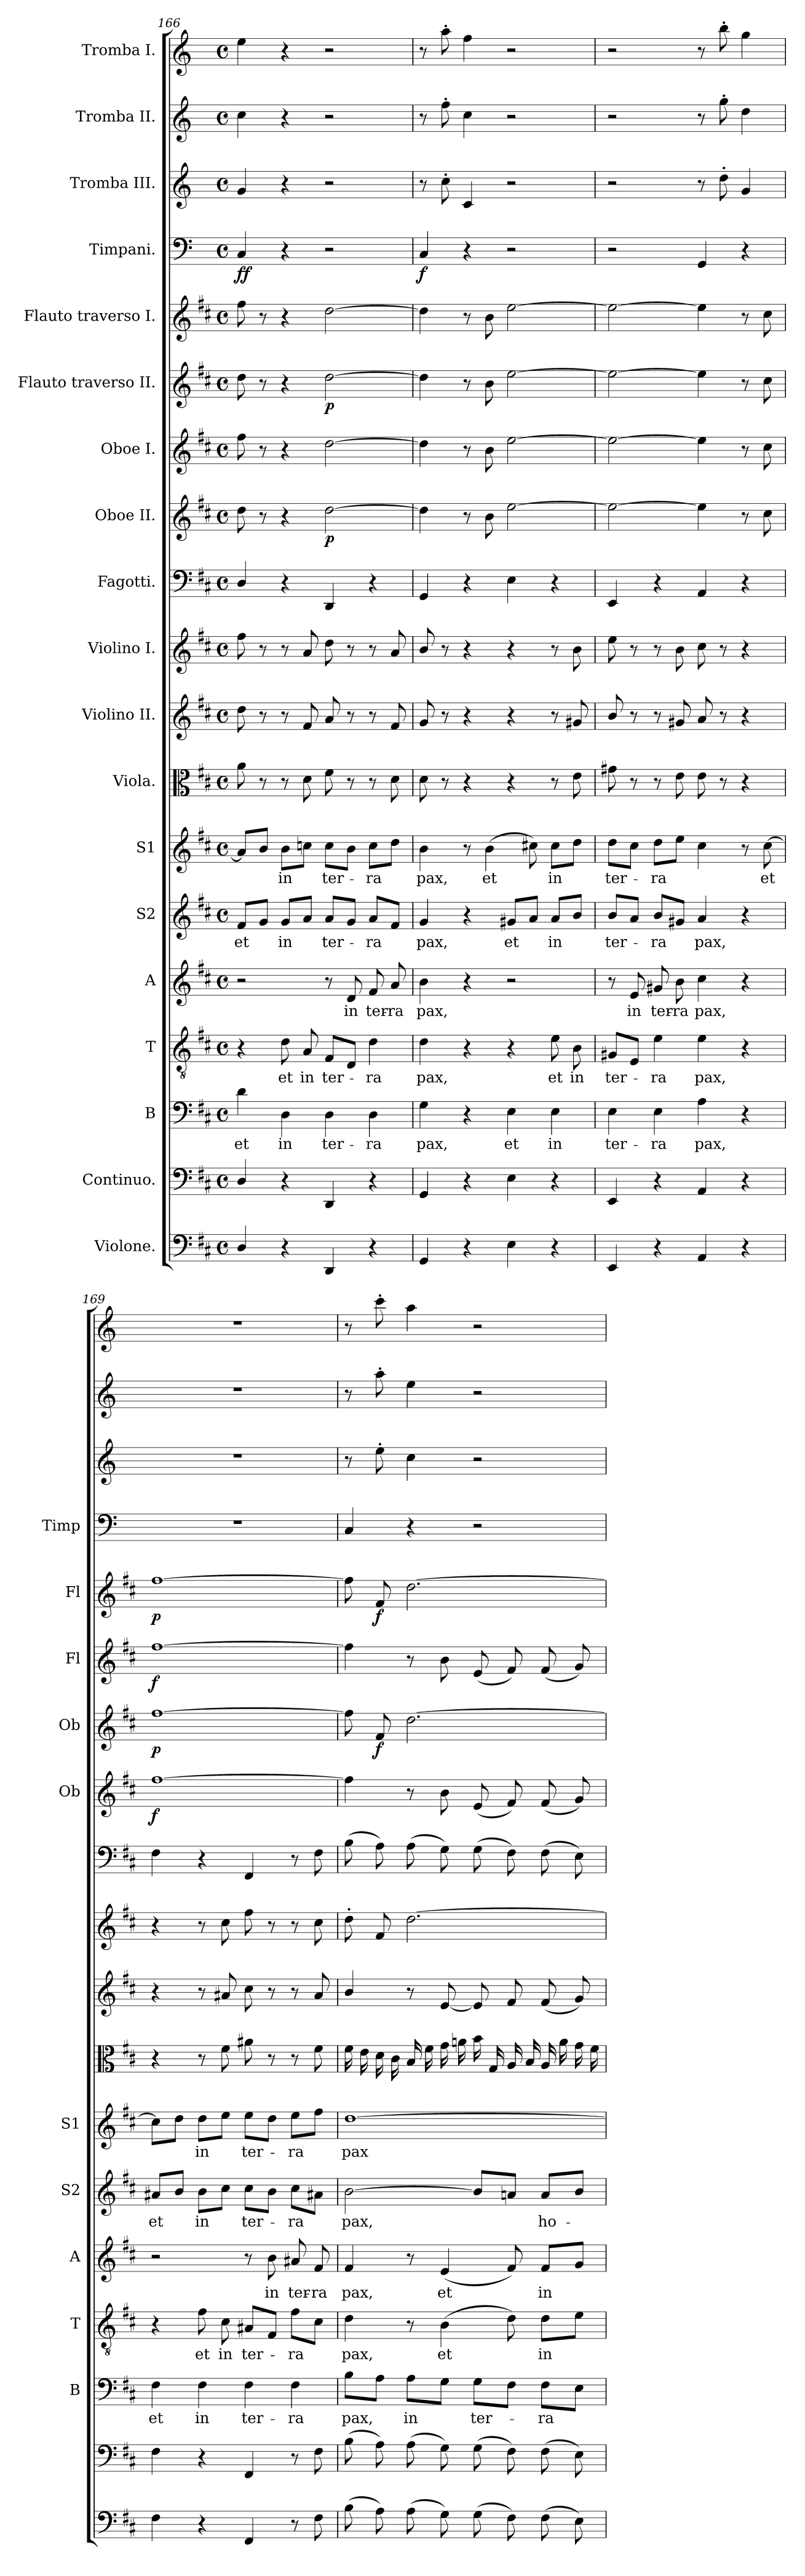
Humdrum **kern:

**kern	**kern	**kern	**text	**kern	**text	**kern	**text	**kern	**text	**kern	**text	**kern	**kern	**kern	**kern	**kern	**dynam	**kern	**dynam	**kern	**dynam	**kern	**dynam	**kern	**dynam	**kern	**kern	**kern
*part19	*part18	*part17	*part17	*part16	*part16	*part15	*part15	*part14	*part14	*part13	*part13	*part12	*part11	*part10	*part9	*part8	*part8	*part7	*part7	*part6	*part6	*part5	*part5	*part4	*part4	*part3	*part2	*part1
*staff19	*staff18	*staff17	*staff17	*staff16	*staff16	*staff15	*staff15	*staff14	*staff14	*staff13	*staff13	*staff12	*staff11	*staff10	*staff9	*staff8	*staff8	*staff7	*staff7	*staff6	*staff6	*staff5	*staff5	*staff4	*staff4	*staff3	*staff2	*staff1
*I"Violone.	*I"Continuo.	*I"B	*	*I"T	*	*I"A	*	*I"S2	*	*I"S1	*	*I"Viola.	*I"Violino II.	*I"Violino I.	*I"Fagotti.	*I"Oboe II.	*	*I"Oboe I.	*	*I"Flauto traverso II.	*	*I"Flauto traverso I.	*	*I"Timpani.	*	*I"Tromba III.	*I"Tromba II.	*I"Tromba I.
*	*	*I'B	*	*I'T	*	*I'A	*	*I'S2	*	*I'S1	*	*	*	*	*	*I'Ob	*	*I'Ob	*	*I'Fl	*	*I'Fl	*	*I'Timp	*	*	*	*
!!LO:PB:g=z
*clefF4	*clefF4	*clefF4	*	*clefGv2	*	*clefG2	*	*clefG2	*	*clefG2	*	*clefC3	*clefG2	*clefG2	*clefF4	*clefG2	*	*clefG2	*	*clefG2	*	*clefG2	*	*clefF4	*	*clefG2	*clefG2	*clefG2
*ITrd7c12	*	*	*	*	*	*	*	*	*	*	*	*	*	*	*	*	*	*	*	*	*	*	*	*ITrd-1c-2	*	*ITrd-1c-2	*ITrd-1c-2	*ITrd-1c-2
*k[f#c#]	*k[f#c#]	*k[f#c#]	*	*k[f#c#]	*	*k[f#c#]	*	*k[f#c#]	*	*k[f#c#]	*	*k[f#c#]	*k[f#c#]	*k[f#c#]	*k[f#c#]	*k[f#c#]	*	*k[f#c#]	*	*k[f#c#]	*	*k[f#c#]	*	*k[f#c#]	*	*k[f#c#]	*k[f#c#]	*k[f#c#]
*M4/4	*M4/4	*M4/4	*	*M4/4	*	*M4/4	*	*M4/4	*	*M4/4	*	*M4/4	*M4/4	*M4/4	*M4/4	*M4/4	*	*M4/4	*	*M4/4	*	*M4/4	*	*M4/4	*	*M4/4	*M4/4	*M4/4
*met(c)	*met(c)	*met(c)	*	*met(c)	*	*met(c)	*	*met(c)	*	*met(c)	*	*met(c)	*met(c)	*met(c)	*met(c)	*met(c)	*	*met(c)	*	*met(c)	*	*met(c)	*	*met(c)	*	*met(c)	*met(c)	*met(c)
=166	=166	=166	=166	=166	=166	=166	=166	=166	=166	=166	=166	=166	=166	=166	=166	=166	=166	=166	=166	=166	=166	=166	=166	=166	=166	=166	=166	=166
!	!	!	!LO:LY:b	!	!	!	!	!	!LO:LY:b	!	!	!	!	!	!	!	!	!	!	!	!	!	!	!	!LO:DY:b	!	!	!
!	!	!	!	!	!	!	!	!	!	!	!	!	!	!	!	!	!	!	!	!	!	!	!	!	!LO:DY:n=1:b	!	!	!
4DD/	4D/	4d\	et	4r	.	2r	.	8f#/L	et	8a/L]	.	8a\	8dd\	8ff#\	4D/	8dd\	.	8ff#\	.	8dd\	.	8ff#\	.	4D/	f f	4a/	4dd\	4ff#\
.	.	.	.	.	.	.	.	8g/J	.	8b/J	.	8r	8r	8r	.	8r	.	8r	.	8r	.	8r	.	.	.	.	.	.
!	!	!	!LO:LY:b	!	!LO:LY:b	!	!	!	!LO:LY:b	!	!LO:LY:b	!	!	!	!	!	!	!	!	!	!	!	!	!	!	!	!	!
4r	4r	4D\	in	8d\	et	.	.	8g/L	in	8b\L	in	8r	8r	8r	4r	4r	.	4r	.	4r	.	4r	.	4r	.	4r	4r	4r
!	!	!	!	!	!LO:LY:b	!	!	!	!	!	!	!	!	!	!	!	!	!	!	!	!	!	!	!	!	!	!	!
.	.	.	.	8A/	in	.	.	8a/J	.	8ccn\J	.	8d\	8f#/	8a/	.	.	.	.	.	.	.	.	.	.	.	.	.	.
!	!	!	!LO:LY:b	!	!LO:LY:b	!	!	!	!LO:LY:b	!	!LO:LY:b	!	!	!	!	!	!LO:DY:b	!	!	!	!LO:DY:b	!	!	!	!	!	!	!
4DDD/	4DD/	4D\	ter-	8F#/L	ter-	8r	.	8a/L	ter-	8cc\L	ter-	8f#\	8a/	8dd\	4DD/	[2dd\	p	[2dd\	.	[2dd\	p	[2dd\	.	2r	.	2r	2r	2r
!	!	!	!	!	!	!	!LO:LY:b	!	!	!	!	!	!	!	!	!	!	!	!	!	!	!	!	!	!	!	!	!
.	.	.	.	8D/J	.	8d/	in	8g/J	.	8b\J	.	8r	8r	8r	.	.	.	.	.	.	.	.	.	.	.	.	.	.
!	!	!	!LO:LY:b	!	!LO:LY:b	!	!LO:LY:b	!	!LO:LY:b	!	!LO:LY:b	!	!	!	!	!	!	!	!	!	!	!	!	!	!	!	!	!
4r	4r	4D\	-ra	4d\	-ra	8f#/	ter-	8a/L	-ra	8cc\L	-ra	8r	8r	8r	4r	.	.	.	.	.	.	.	.	.	.	.	.	.
!	!	!	!	!	!	!	!LO:LY:b	!	!	!	!	!	!	!	!	!	!	!	!	!	!	!	!	!	!	!	!	!
.	.	.	.	.	.	8a/	-ra	8f#/J	.	8dd\J	.	8d\	8f#/	8a/	.	.	.	.	.	.	.	.	.	.	.	.	.	.
=167	=167	=167	=167	=167	=167	=167	=167	=167	=167	=167	=167	=167	=167	=167	=167	=167	=167	=167	=167	=167	=167	=167	=167	=167	=167	=167	=167	=167
!	!	!	!LO:LY:b	!	!LO:LY:b	!	!LO:LY:b	!	!LO:LY:b	!	!LO:LY:b	!	!	!	!	!	!	!	!	!	!	!	!	!	!LO:DY:b	!	!	!
4GGG/	4GG/	4G\	pax,	4d\	pax,	4b\	pax,	4g/	pax,	4b\	pax,	8d\	8g/	8b/	4GG/	4dd\]	.	4dd\]	.	4dd\]	.	4dd\]	.	4D/	f	8r	8r	8r
.	.	.	.	.	.	.	.	.	.	.	.	8r	8r	8r	.	.	.	.	.	.	.	.	.	.	.	8dd'\	8gg'\	8bb'\
4r	4r	4r	.	4r	.	4r	.	4r	.	8r	.	4r	4r	4r	4r	8r	.	8r	.	8r	.	8r	.	4r	.	4d/	4dd\	4gg\
!	!	!	!	!	!	!	!	!	!	!	!LO:LY:b	!	!	!	!	!	!	!	!	!	!	!	!	!	!	!	!	!
.	.	.	.	.	.	.	.	.	.	(>4b\	et	.	.	.	.	8b\	.	8b\	.	8b\	.	8b\	.	.	.	.	.	.
!	!	!	!LO:LY:b	!	!	!	!	!	!LO:LY:b	!	!	!	!	!	!	!	!	!	!	!	!	!	!	!	!	!	!	!
4EE\	4E\	4E\	et	4r	.	2r	.	8g#X/L	et	.	.	4r	4r	4r	4E\	[2ee\	.	[2ee\	.	[2ee\	.	[2ee\	.	2r	.	2r	2r	2r
.	.	.	.	.	.	.	.	8a/J	.	8cc#X\)	.	.	.	.	.	.	.	.	.	.	.	.	.	.	.	.	.	.
!	!	!	!LO:LY:b	!	!LO:LY:b	!	!	!	!LO:LY:b	!	!LO:LY:b	!	!	!	!	!	!	!	!	!	!	!	!	!	!	!	!	!
4r	4r	4E\	in	8e\	et	.	.	8a/L	in	8cc#\L	in	8r	8r	8r	4r	.	.	.	.	.	.	.	.	.	.	.	.	.
!	!	!	!	!	!LO:LY:b	!	!	!	!	!	!	!	!	!	!	!	!	!	!	!	!	!	!	!	!	!	!	!
.	.	.	.	8B\	in	.	.	8b/J	.	8dd\J	.	8e\	8g#X/	8b\	.	.	.	.	.	.	.	.	.	.	.	.	.	.
=168	=168	=168	=168	=168	=168	=168	=168	=168	=168	=168	=168	=168	=168	=168	=168	=168	=168	=168	=168	=168	=168	=168	=168	=168	=168	=168	=168	=168
!	!	!	!LO:LY:b	!	!LO:LY:b	!	!	!	!LO:LY:b	!	!LO:LY:b	!	!	!	!	!	!	!	!	!	!	!	!	!	!	!	!	!
4EEE/	4EE/	4E\	ter-	8G#X/L	ter-	8r	.	8b/L	ter-	8dd\L	ter-	8g#X\	8b/	8ee\	4EE/	2ee\_	.	2ee\_	.	2ee\_	.	2ee\_	.	2r	.	2r	2r	2r
!	!	!	!	!	!	!	!LO:LY:b	!	!	!	!	!	!	!	!	!	!	!	!	!	!	!	!	!	!	!	!	!
.	.	.	.	8E/J	.	8e/	in	8a/J	.	8cc#\J	.	8r	8r	8r	.	.	.	.	.	.	.	.	.	.	.	.	.	.
!	!	!	!LO:LY:b	!	!LO:LY:b	!	!LO:LY:b	!	!LO:LY:b	!	!LO:LY:b	!	!	!	!	!	!	!	!	!	!	!	!	!	!	!	!	!
4r	4r	4E\	-ra	4e\	-ra	8g#X/	ter-	8b/L	-ra	8dd\L	-ra	8r	8r	8r	4r	.	.	.	.	.	.	.	.	.	.	.	.	.
!	!	!	!	!	!	!	!LO:LY:b	!	!	!	!	!	!	!	!	!	!	!	!	!	!	!	!	!	!	!	!	!
.	.	.	.	.	.	8b\	-ra	8g#X/J	.	8ee\J	.	8e\	8g#X/	8b\	.	.	.	.	.	.	.	.	.	.	.	.	.	.
!	!	!	!LO:LY:b	!	!LO:LY:b	!	!LO:LY:b	!	!LO:LY:b	!	!	!	!	!	!	!	!	!	!	!	!	!	!	!	!	!	!	!
4AAA/	4AA/	4A\	pax,	4e\	pax,	4cc#\	pax,	4a/	pax,	4cc#\	.	8e\	8a/	8cc#\	4AA/	4ee\]	.	4ee\]	.	4ee\]	.	4ee\]	.	4AA/	.	8r	8r	8r
.	.	.	.	.	.	.	.	.	.	.	.	8r	8r	8r	.	.	.	.	.	.	.	.	.	.	.	8ee'\	8aa'\	8ccc#'\
4r	4r	4r	.	4r	.	4r	.	4r	.	8r	.	4r	4r	4r	4r	8r	.	8r	.	8r	.	8r	.	4r	.	4a/	4ee\	4aa\
!	!	!	!	!	!	!	!	!	!	!	!LO:LY:b	!	!	!	!	!	!	!	!	!	!	!	!	!	!	!	!	!
.	.	.	.	.	.	.	.	.	.	[8cc#\	et	.	.	.	.	8cc#\	.	8cc#\	.	8cc#\	.	8cc#\	.	.	.	.	.	.
=169	=169	=169	=169	=169	=169	=169	=169	=169	=169	=169	=169	=169	=169	=169	=169	=169	=169	=169	=169	=169	=169	=169	=169	=169	=169	=169	=169	=169
!	!	!	!LO:LY:b	!	!	!	!	!	!LO:LY:b	!	!	!	!	!	!	!	!LO:DY:b	!	!LO:DY:b	!	!LO:DY:b	!	!LO:DY:b	!	!	!	!	!
4FF#\	4F#\	4F#\	et	4r	.	2r	.	8a#X/L	et	8cc#\L]	.	4r	4r	4r	4F#\	[1ff#	f	[1ff#	p	[1ff#	f	[1ff#	p	1r	.	1r	1r	1r
.	.	.	.	.	.	.	.	8b/J	.	8dd\J	.	.	.	.	.	.	.	.	.	.	.	.	.	.	.	.	.	.
!	!	!	!LO:LY:b	!	!LO:LY:b	!	!	!	!LO:LY:b	!	!LO:LY:b	!	!	!	!	!	!	!	!	!	!	!	!	!	!	!	!	!
4r	4r	4F#\	in	8f#\	et	.	.	8b\L	in	8dd\L	in	8r	8r	8r	4r	.	.	.	.	.	.	.	.	.	.	.	.	.
!	!	!	!	!	!LO:LY:b	!	!	!	!	!	!	!	!	!	!	!	!	!	!	!	!	!	!	!	!	!	!	!
.	.	.	.	8c#\	in	.	.	8cc#\J	.	8ee\J	.	8f#\	8a#X/	8cc#\	.	.	.	.	.	.	.	.	.	.	.	.	.	.
!	!	!	!LO:LY:b	!	!LO:LY:b	!	!	!	!LO:LY:b	!	!LO:LY:b	!	!	!	!	!	!	!	!	!	!	!	!	!	!	!	!	!
4FFF#/	4FF#/	4F#\	ter-	8A#X/L	ter-	8r	.	8cc#\L	ter-	8ee\L	ter-	8a#X\	8cc#\	8ff#\	4FF#/	.	.	.	.	.	.	.	.	.	.	.	.	.
!	!	!	!	!	!	!	!LO:LY:b	!	!	!	!	!	!	!	!	!	!	!	!	!	!	!	!	!	!	!	!	!
.	.	.	.	8F#/J	.	8b\	in	8b\J	.	8dd\J	.	8r	8r	8r	.	.	.	.	.	.	.	.	.	.	.	.	.	.
!	!	!	!LO:LY:b	!	!LO:LY:b	!	!LO:LY:b	!	!LO:LY:b	!	!LO:LY:b	!	!	!	!	!	!	!	!	!	!	!	!	!	!	!	!	!
8r	8r	4F#\	-ra	8f#\L	-ra	8a#X/	ter-	8cc#\L	-ra	8ee\L	-ra	8r	8r	8r	8r	.	.	.	.	.	.	.	.	.	.	.	.	.
!	!	!	!	!	!	!	!LO:LY:b	!	!	!	!	!	!	!	!	!	!	!	!	!	!	!	!	!	!	!	!	!
8FF#\	8F#\	.	.	8c#\J	.	8f#/	-ra	8a#X\J	.	8ff#\J	.	8f#\	8a#/	8cc#\	8F#\	.	.	.	.	.	.	.	.	.	.	.	.	.
=170	=170	=170	=170	=170	=170	=170	=170	=170	=170	=170	=170	=170	=170	=170	=170	=170	=170	=170	=170	=170	=170	=170	=170	=170	=170	=170	=170	=170
!	!	!	!LO:LY:b	!	!LO:LY:b	!	!LO:LY:b	!	!LO:LY:b	!	!LO:LY:b	!	!	!	!	!	!	!	!	!	!	!	!	!	!	!	!	!
(>8BB\	(>8B\	8B\L	pax,	4d\	pax,	4f#/	pax,	[2b\	pax,	[1dd	pax	16f#\	4b/	8dd'\	(>8B\	4ff#\]	.	8ff#\]	.	4ff#\]	.	8ff#\]	.	4D/	.	8r	8r	8r
.	.	.	.	.	.	.	.	.	.	.	.	16e\	.	.	.	.	.	.	.	.	.	.	.	.	.	.	.	.
!	!	!	!	!	!	!	!	!	!	!	!	!	!	!	!	!	!	!	!LO:DY:b	!	!	!	!LO:DY:b	!	!	!	!	!
8AA\)	8A\)	8A\J	.	.	.	.	.	.	.	.	.	16d\	.	8f#/	8A\)	.	.	8f#/	f	.	.	8f#/	f	.	.	8ff#'\	8bb'\	8ddd'\
.	.	.	.	.	.	.	.	.	.	.	.	16c#\	.	.	.	.	.	.	.	.	.	.	.	.	.	.	.	.
!	!	!	!LO:LY:b	!	!	!	!	!	!	!	!	!	!	!	!	!	!	!	!	!	!	!	!	!	!	!	!	!
(>8AA\	(>8A\	8A\L	in	8r	.	8r	.	.	.	.	.	16B/	8r	[2.dd\	(>8A\	8r	.	[2.dd\	.	8r	.	[2.dd\	.	4r	.	4dd\	4ff#\	4bb\
.	.	.	.	.	.	.	.	.	.	.	.	16f#\	.	.	.	.	.	.	.	.	.	.	.	.	.	.	.	.
!	!	!	!	!	!LO:LY:b	!	!LO:LY:b	!	!	!	!	!	!	!	!	!	!	!	!	!	!	!	!	!	!	!	!	!
8GG\)	8G\)	8G\J	.	(>4B\	et	(<4e/	et	.	.	.	.	16g\	[8e/	.	8G\)	8b\	.	.	.	8b\	.	.	.	.	.	.	.	.
.	.	.	.	.	.	.	.	.	.	.	.	16an\	.	.	.	.	.	.	.	.	.	.	.	.	.	.	.	.
!	!	!	!LO:LY:b	!	!	!	!	!	!	!	!	!	!	!	!	!	!	!	!	!	!	!	!	!	!	!	!	!
(>8GG\	(>8G\	8G\L	ter-	.	.	.	.	8b/L]	.	.	.	16b\	8e/]	.	(>8G\	(<8e/	.	.	.	(<8e/	.	.	.	2r	.	2r	2r	2r
.	.	.	.	.	.	.	.	.	.	.	.	16G/	.	.	.	.	.	.	.	.	.	.	.	.	.	.	.	.
8FF#\)	8F#\)	8F#\J	.	8d\)	.	8f#/)	.	8an/J	.	.	.	16A/	8f#/	.	8F#\)	8f#/)	.	.	.	8f#/)	.	.	.	.	.	.	.	.
.	.	.	.	.	.	.	.	.	.	.	.	16B/	.	.	.	.	.	.	.	.	.	.	.	.	.	.	.	.
!	!	!	!LO:LY:b	!	!LO:LY:b	!	!LO:LY:b	!	!LO:LY:b	!	!	!	!	!	!	!	!	!	!	!	!	!	!	!	!	!	!	!
(>8FF#\	(>8F#\	8F#\L	-ra	8d\L	in	8f#/L	in	8a/L	ho-	.	.	16A/	(<8f#/	.	(>8F#\	(<8f#/	.	.	.	(<8f#/	.	.	.	.	.	.	.	.
.	.	.	.	.	.	.	.	.	.	.	.	16a\	.	.	.	.	.	.	.	.	.	.	.	.	.	.	.	.
8EE\)	8E\)	8E\J	.	8e\J	.	8g/J	.	8b/J	.	.	.	16g\	8g/)	.	8E\)	8g/)	.	.	.	8g/)	.	.	.	.	.	.	.	.
.	.	.	.	.	.	.	.	.	.	.	.	16f#\	.	.	.	.	.	.	.	.	.	.	.	.	.	.	.	.
=	=	=	=	=	=	=	=	=	=	=	=	=	=	=	=	=	=	=	=	=	=	=	=	=	=	=	=	=
*-	*-	*-	*-	*-	*-	*-	*-	*-	*-	*-	*-	*-	*-	*-	*-	*-	*-	*-	*-	*-	*-	*-	*-	*-	*-	*-	*-	*-
